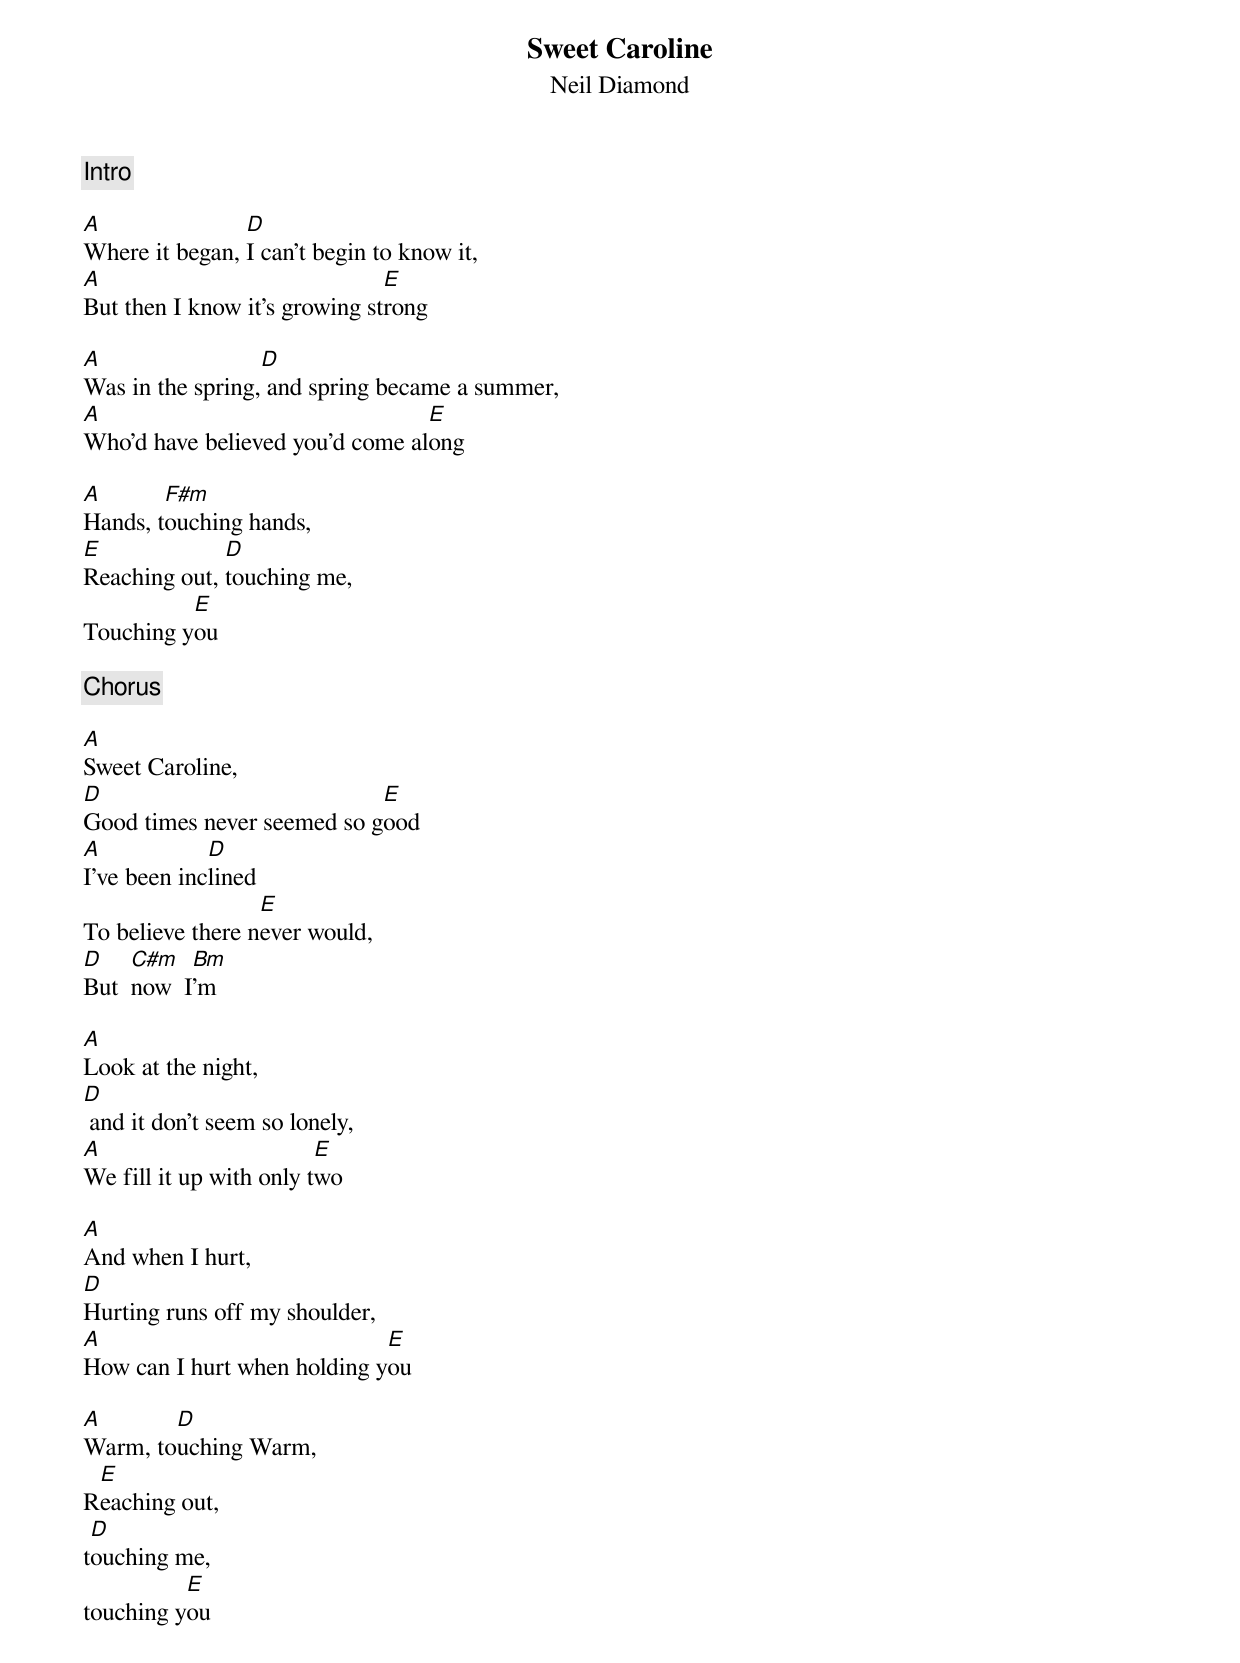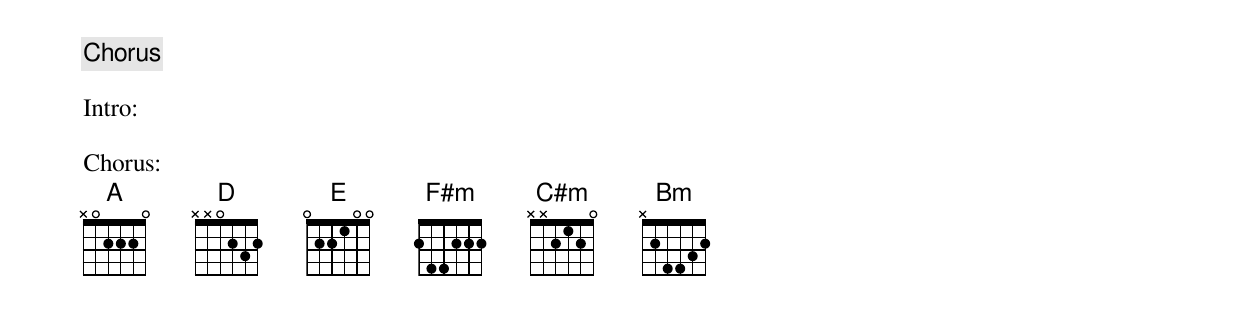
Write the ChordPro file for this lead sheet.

{title:Sweet Caroline}
{subtitle:Neil Diamond}
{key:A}

{c:Intro}

[A]Where it began, [D]I can’t begin to know it,
[A]But then I know it’s growing st[E]rong

[A]Was in the spring,[D] and spring became a summer,
[A]Who’d have believed you’d come al[E]ong

[A]Hands, t[F#m]ouching hands,
[E]Reaching out, [D]touching me,
Touching y[E]ou

{c:Chorus}

[A]Sweet Caroline,
[D]Good times never seemed so g[E]ood
[A]I’ve been inc[D]lined
To believe there n[E]ever would,
[D]But  [C#m]now  I[Bm]’m

[A]Look at the night,
[D] and it don’t seem so lonely,
[A]We fill it up with only t[E]wo

[A]And when I hurt,
[D]Hurting runs off my shoulder,
[A]How can I hurt when holding y[E]ou

[A]Warm, to[D]uching Warm,
R[E]eaching out,
t[D]ouching me,
touching y[E]ou

{C:Chorus}

Intro:

Chorus:
